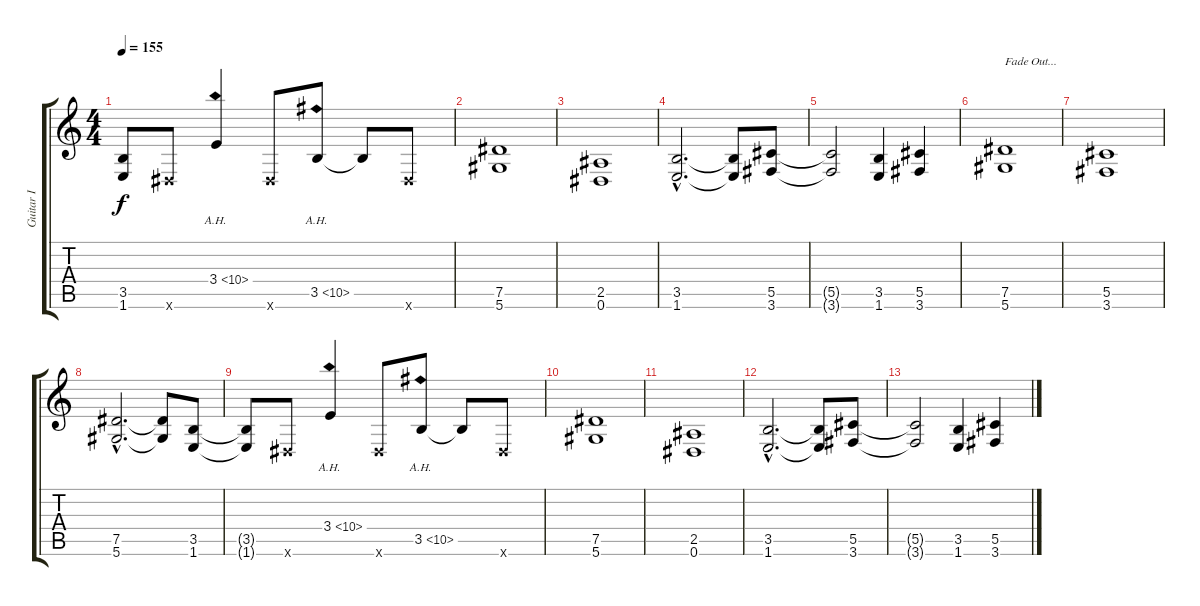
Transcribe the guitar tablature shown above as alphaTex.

\track ("Guitar I" "Guitar I") {instrument distortionguitar}
\staff {score tabs}
\tuning (Eb4 Bb3 Gb3 Db3 Ab2 Eb2) {hide}
\ts (4 4)
\tempo 155
\clef g2
\ks c
(3.5{t} 1.6{t}).8{dy f} 0.6{x}.8 3.4{ah 7}.4 0.6{x}.8 3.5{ah 7}.8 3.5{t}.8 0.6{x}.8 |
(7.5 5.6).1 |
(2.5 0.6).1 |
(3.5{hac} 1.6{hac}).2{d volume 6} (3.5{t} 1.6{t}).8 (5.5 3.6).8 |
(5.5{t} 3.6{t}).2 (3.5 1.6).4 (5.5 3.6).4 |
(7.5 5.6).1{txt "Fade Out..."} |
(5.5 3.6).1 |
(7.5{hac} 5.6{hac}).2{d volume 1} (7.5{t} 5.6{t}).8 (3.5 1.6).8 |
(3.5{t} 1.6{t}).8 0.6{x}.8 3.4{ah 7}.4 0.6{x}.8 3.5{ah 7}.8 3.5{t}.8 0.6{x}.8 |
(7.5 5.6).1 |
(2.5 0.6).1 |
(3.5{hac} 1.6{hac}).2{d} (3.5{t} 1.6{t}).8 (5.5 3.6).8 |
(5.5{t} 3.6{t}).2 (3.5 1.6).4 (5.5 3.6).4
